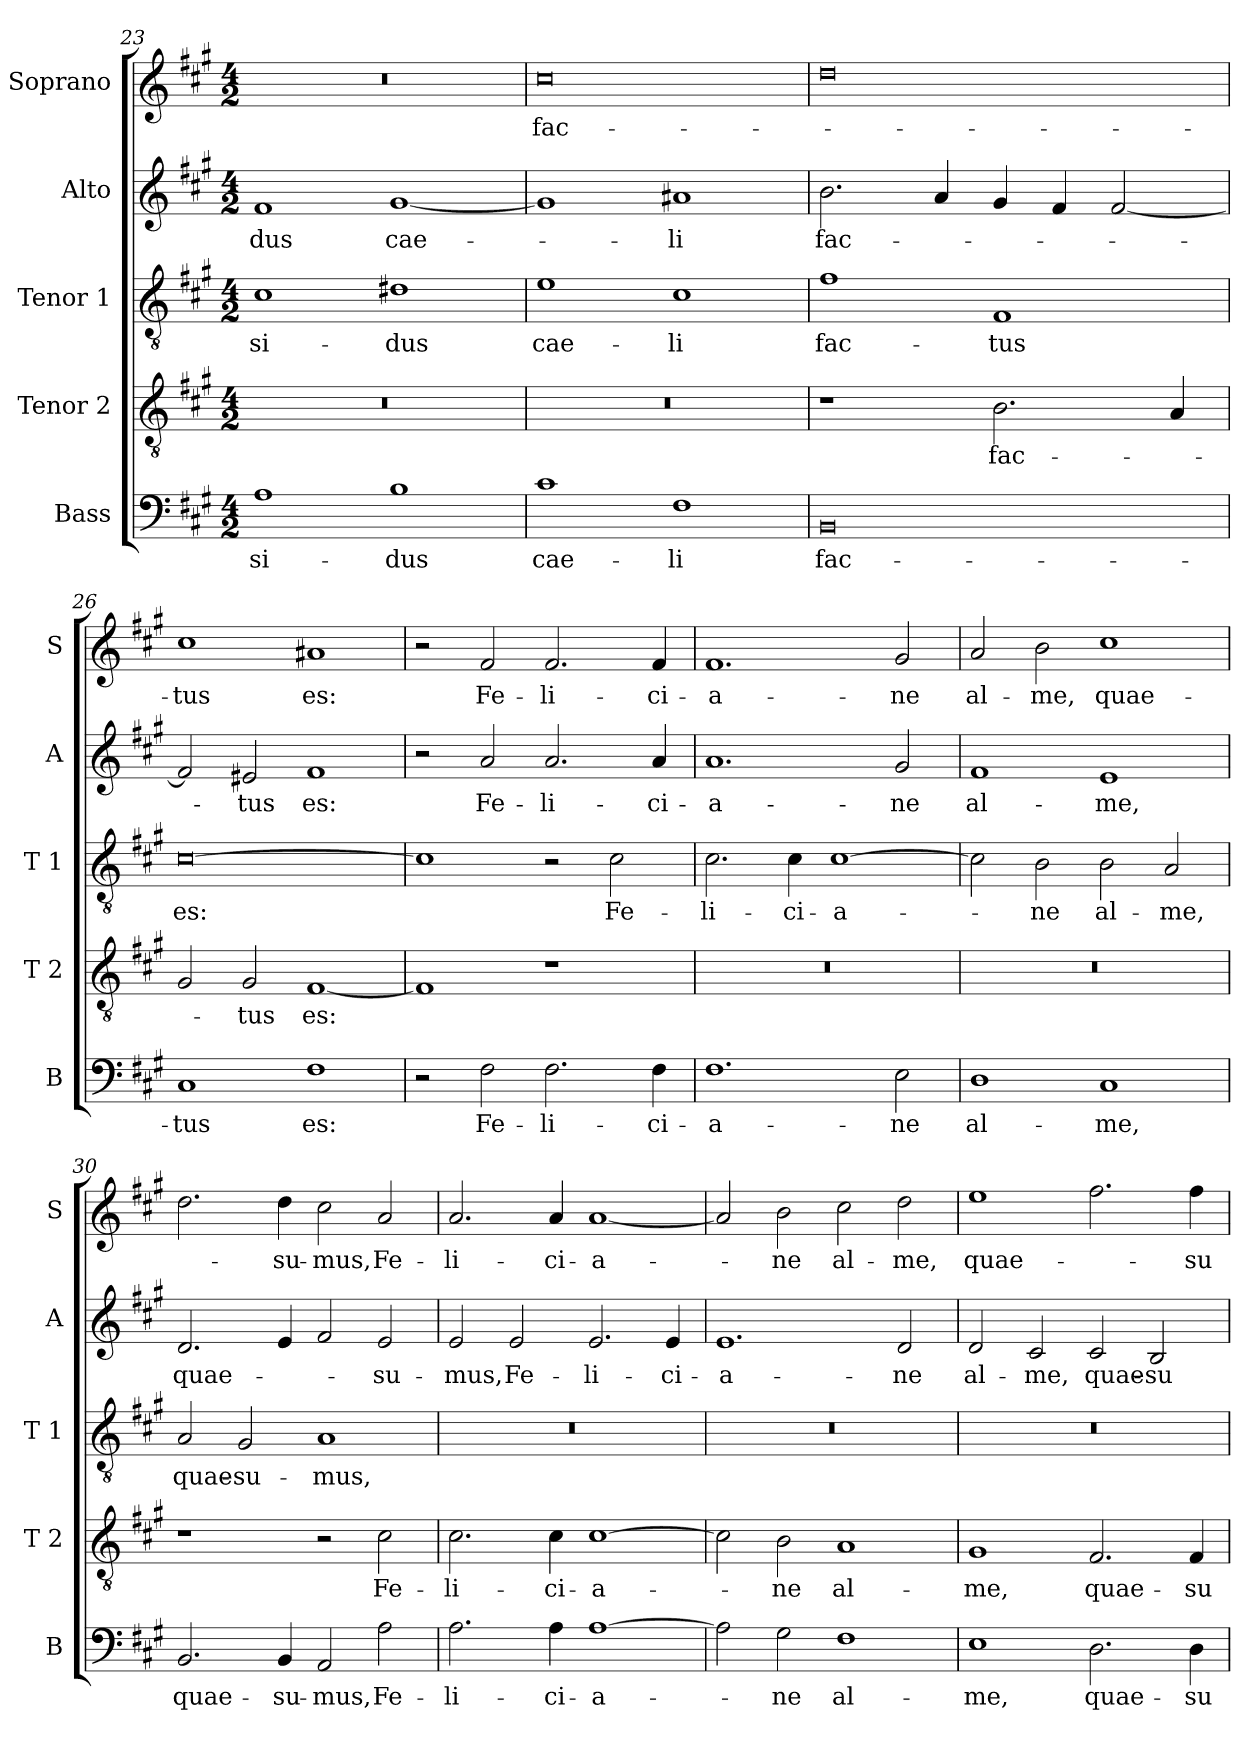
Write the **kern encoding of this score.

**kern	**text	**kern	**text	**kern	**text	**kern	**text	**kern	**text
*part5	*part5	*part4	*part4	*part3	*part3	*part2	*part2	*part1	*part1
*staff5	*staff5	*staff4	*staff4	*staff3	*staff3	*staff2	*staff2	*staff1	*staff1
*I"Bass	*	*I"Tenor 2	*	*I"Tenor 1	*	*I"Alto	*	*I"Soprano	*
*I'B	*	*I'T 2	*	*I'T 1	*	*I'A	*	*I'S	*
*clefF4	*	*clefGv2	*	*clefGv2	*	*clefG2	*	*clefG2	*
*k[f#c#g#]	*	*k[f#c#g#]	*	*k[f#c#g#]	*	*k[f#c#g#]	*	*k[f#c#g#]	*
*A:	*	*A:	*	*A:	*	*A:	*	*A:	*
*M4/2	*	*M4/2	*	*M4/2	*	*M4/2	*	*M4/2	*
=23	=23	=23	=23	=23	=23	=23	=23	=23	=23
!	!LO:LY:b	!	!	!	!LO:LY:b	!	!LO:LY:b	!	!
1A	si-	0r	.	1c#	si-	1f#	-dus	0r	.
!	!LO:LY:b	!	!	!	!LO:LY:b	!	!LO:LY:b	!	!
1B	-dus	.	.	1d#X	-dus	[1g#	cae-	.	.
=24	=24	=24	=24	=24	=24	=24	=24	=24	=24
!	!LO:LY:b	!	!	!	!LO:LY:b	!	!	!	!LO:LY:b
1c#	cae-	0r	.	1e	cae-	1g#]	.	0cc#	fac-
!	!LO:LY:b	!	!	!	!LO:LY:b	!	!LO:LY:b	!	!
1F#	-li	.	.	1c#	-li	1a#X	-li	.	.
!!LO:LB:g=z
=25	=25	=25	=25	=25	=25	=25	=25	=25	=25
!	!LO:LY:b	!	!	!	!LO:LY:b	!	!LO:LY:b	!	!
0BB	fac-	1r	.	1f#	fac-	2.b\	fac-	0dd	.
.	.	.	.	.	.	4a/	.	.	.
!	!	!	!LO:LY:b	!	!LO:LY:b	!	!	!	!
.	.	2.B\	fac-	1F#	-tus	4g#/	.	.	.
.	.	.	.	.	.	4f#/	.	.	.
.	.	.	.	.	.	[2f#/	.	.	.
.	.	4A/	.	.	.	.	.	.	.
=26	=26	=26	=26	=26	=26	=26	=26	=26	=26
!	!LO:LY:b	!	!	!	!LO:LY:b	!	!	!	!LO:LY:b
1C#	-tus	2G#/	.	[0c#	es:	2f#/]	.	1cc#	-tus
!	!	!	!LO:LY:b	!	!	!	!LO:LY:b	!	!
.	.	2G#/	-tus	.	.	2e#X/	-tus	.	.
!	!LO:LY:b	!	!LO:LY:b	!	!	!	!LO:LY:b	!	!LO:LY:b
1F#	es:	[1F#	es:	.	.	1f#	es:	1a#X	es:
=27	=27	=27	=27	=27	=27	=27	=27	=27	=27
2r	.	1F#]	.	1c#]	.	2r	.	2r	.
!	!LO:LY:b	!	!	!	!	!	!LO:LY:b	!	!LO:LY:b
2F#\	Fe-	.	.	.	.	2a/	Fe-	2f#/	Fe-
!	!LO:LY:b	!	!	!	!	!	!LO:LY:b	!	!LO:LY:b
2.F#\	-li-	1r	.	2r	.	2.a/	-li-	2.f#/	-li-
!	!	!	!	!	!LO:LY:b	!	!	!	!
.	.	.	.	2c#\	Fe-	.	.	.	.
!	!LO:LY:b	!	!	!	!	!	!LO:LY:b	!	!LO:LY:b
4F#\	-ci-	.	.	.	.	4a/	-ci-	4f#/	-ci-
=28	=28	=28	=28	=28	=28	=28	=28	=28	=28
!	!LO:LY:b	!	!	!	!LO:LY:b	!	!LO:LY:b	!	!LO:LY:b
1.F#	-a-	0r	.	2.c#\	-li-	1.a	-a-	1.f#	-a-
!	!	!	!	!	!LO:LY:b	!	!	!	!
.	.	.	.	4c#\	-ci-	.	.	.	.
!	!	!	!	!	!LO:LY:b	!	!	!	!
.	.	.	.	[1c#	-a-	.	.	.	.
!	!LO:LY:b	!	!	!	!	!	!LO:LY:b	!	!LO:LY:b
2E\	-ne	.	.	.	.	2g#/	-ne	2g#/	-ne
=29	=29	=29	=29	=29	=29	=29	=29	=29	=29
!	!LO:LY:b	!	!	!	!	!	!LO:LY:b	!	!LO:LY:b
1D	al-	0r	.	2c#\]	.	1f#	al-	2a/	al-
!	!	!	!	!	!LO:LY:b	!	!	!	!LO:LY:b
.	.	.	.	2B\	-ne	.	.	2b\	-me,
!	!LO:LY:b	!	!	!	!LO:LY:b	!	!LO:LY:b	!	!LO:LY:b
1C#	-me,	.	.	2B\	al-	1e	-me,	1cc#	quae-
!	!	!	!	!	!LO:LY:b	!	!	!	!
.	.	.	.	2A/	-me,	.	.	.	.
=30	=30	=30	=30	=30	=30	=30	=30	=30	=30
!	!LO:LY:b	!	!	!	!LO:LY:b	!	!LO:LY:b	!	!
2.BB/	quae-	1r	.	2A/	quae-	2.d/	quae-	2.dd\	.
!	!	!	!	!	!LO:LY:b	!	!	!	!
.	.	.	.	2G#/	-su-	.	.	.	.
!	!LO:LY:b	!	!	!	!	!	!	!	!LO:LY:b
4BB/	-su-	.	.	.	.	4e/	.	4dd\	-su-
!	!LO:LY:b	!	!	!	!LO:LY:b	!	!	!	!LO:LY:b
2AA/	-mus,	2r	.	1A	-mus,	2f#/	.	2cc#\	-mus,
!	!LO:LY:b	!	!LO:LY:b	!	!	!	!LO:LY:b	!	!LO:LY:b
2A\	Fe-	2c#\	Fe-	.	.	2e/	-su-	2a/	Fe-
!!LO:PB:g=z
=31	=31	=31	=31	=31	=31	=31	=31	=31	=31
!	!LO:LY:b	!	!LO:LY:b	!	!	!	!LO:LY:b	!	!LO:LY:b
2.A\	-li-	2.c#\	-li-	0r	.	2e/	-mus,	2.a/	-li-
!	!	!	!	!	!	!	!LO:LY:b	!	!
.	.	.	.	.	.	2e/	Fe-	.	.
!	!LO:LY:b	!	!LO:LY:b	!	!	!	!	!	!LO:LY:b
4A\	-ci-	4c#\	-ci-	.	.	.	.	4a/	-ci-
!	!LO:LY:b	!	!LO:LY:b	!	!	!	!LO:LY:b	!	!LO:LY:b
[1A	-a-	[1c#	-a-	.	.	2.e/	-li-	[1a	-a-
!	!	!	!	!	!	!	!LO:LY:b	!	!
.	.	.	.	.	.	4e/	-ci-	.	.
=32	=32	=32	=32	=32	=32	=32	=32	=32	=32
!	!	!	!	!	!	!	!LO:LY:b	!	!
2A\]	.	2c#\]	.	0r	.	1.e	-a-	2a/]	.
!	!LO:LY:b	!	!LO:LY:b	!	!	!	!	!	!LO:LY:b
2G#\	-ne	2B\	-ne	.	.	.	.	2b\	-ne
!	!LO:LY:b	!	!LO:LY:b	!	!	!	!	!	!LO:LY:b
1F#	al-	1A	al-	.	.	.	.	2cc#\	al-
!	!	!	!	!	!	!	!LO:LY:b	!	!LO:LY:b
.	.	.	.	.	.	2d/	-ne	2dd\	-me,
=33	=33	=33	=33	=33	=33	=33	=33	=33	=33
!	!LO:LY:b	!	!LO:LY:b	!	!	!	!LO:LY:b	!	!LO:LY:b
1E	-me,	1G#	-me,	0r	.	2d/	al-	1ee	quae-
!	!	!	!	!	!	!	!LO:LY:b	!	!
.	.	.	.	.	.	2c#/	-me,	.	.
!	!LO:LY:b	!	!LO:LY:b	!	!	!	!LO:LY:b	!	!
2.D\	quae-	2.F#/	quae-	.	.	2c#/	quae-	2.ff#\	.
!	!	!	!	!	!	!	!LO:LY:b	!	!
.	.	.	.	.	.	2B/	-su-	.	.
!	!LO:LY:b	!	!LO:LY:b	!	!	!	!	!	!LO:LY:b
4D\	-su-	4F#/	-su-	.	.	.	.	4ff#\	-su-
=	=	=	=	=	=	=	=	=	=
*-	*-	*-	*-	*-	*-	*-	*-	*-	*-
